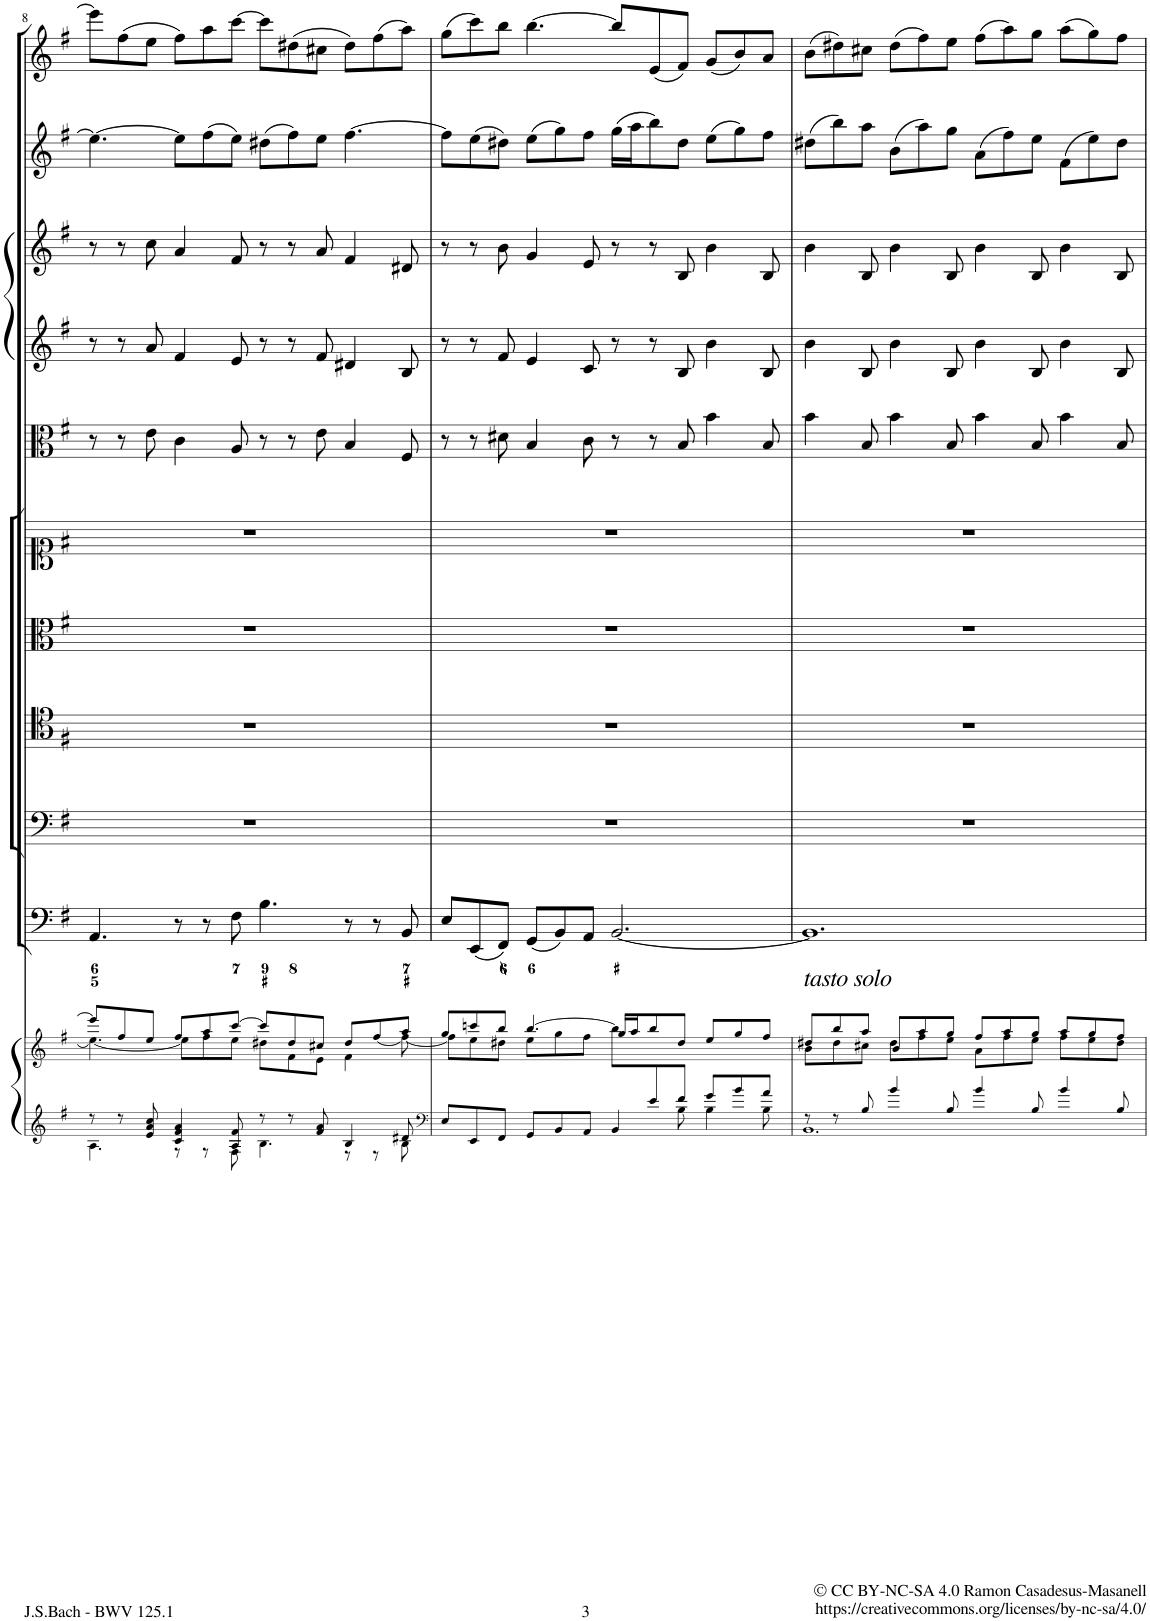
**kern	**kern	**kern	**kern	**kern	**kern	**kern	**kern	**kern	**kern	**kern	**kern
*part11	*part11	*part10	*part9	*part8	*part7	*part6	*part5	*part4	*part3	*part2	*part1
*staff12	*staff11	*staff10	*staff9	*staff8	*staff7	*staff6	*staff5	*staff4	*staff3	*staff2	*staff1
*I"Piano reduction	*	*I"Continuo	*I"Basso	*I"Tenore	*I"Alto	*I"Soprano Corno col Soprano	*I"Viola	*I"Violino II	*I"Violino I	*I"Oboe	*I"Flauto traverso
*I'Pno	*	*	*	*	*	*	*I'Vla	*I'Vln	*I'Vln	*I'Ob	*I'Fl
!!LO:PB:g=z
*clefG2	*clefG2	*clefF4	*clefF4	*clefC4	*clefC3	*clefC1	*clefC3	*clefG2	*clefG2	*clefG2	*clefG2
*k[f#]	*k[f#]	*k[f#]	*k[f#]	*k[f#]	*k[f#]	*k[f#]	*k[f#]	*k[f#]	*k[f#]	*k[f#]	*k[f#]
*M12/8	*M12/8	*M12/8	*M12/8	*M12/8	*M12/8	*M12/8	*M12/8	*M12/8	*M12/8	*M12/8	*M12/8
=8	=8	=8	=8	=8	=8	=8	=8	=8	=8	=8	=8
*^	*^	*	*	*	*	*	*	*	*	*	*
8r	4.A\	8eee/L]	4.ee\_	4.AA/	1.r	1.r	1.r	1.r	8r	8r	8r	4.ee\_	8eee\L]
8r	.	8ff#/	.	.	.	.	.	.	8r	8r	8r	.	(8ff#\
8e/ 8a/ 8cc/	.	8ee/J	.	.	.	.	.	.	8e\	8a/	8cc\	.	8ee\J
4c/ 4f#/ 4a/	8r	8ff#/L	8ee\L]	8r	.	.	.	.	4c\	4f#/	4a/	8ee\L]	8ff#\L)
.	8r	8aa/	8ff#\	8r	.	.	.	.	.	.	.	(8ff#\	8aa\
8A/ 8f#/	8F#\	[8ccc/J	8ee\J	8F#\	.	.	.	.	8A/	8e/	8f#/	8ee\J)	[8ccc\J
8r	4.B\	8ccc/L]	8dd#X\L	4.B\	.	.	.	.	8r	8r	8r	(8dd#X\L	8ccc\L]
8r	.	8dd#/	8f#\	.	.	.	.	.	8r	8r	8r	8ff#\)	(8dd#X\
8f#/ 8a/	.	8cc#X/J	8e\J	.	.	.	.	.	8e\	8f#/	8a/	8ee\J	8cc#X\J
4B/	8r	8dd#/L	4f#\	8r	.	.	.	.	4B/	4d#X/	4f#/	[4.ff#\	8dd#\L)
.	8r	[<8ff#/	.	8r	.	.	.	.	.	.	.	.	(8ff#\
8d#X/	8B\	8aa/J	8ff#\_	8BB/	.	.	.	.	8F#/	8B/	8d#X/	.	8aa\J)
=9	=9	=9	=9	=9	=9	=9	=9	=9	=9	=9	=9	=9	=9
*clefF4	*	*	*	*	*	*	*	*	*	*	*	*	*
2..ryy	8E/L	8gg/L	8ff#\L]	8E/L	1.r	1.r	1.r	1.r	8r	8r	8r	8ff#\L]	(8gg\L
.	8EE/	8cccn/	8ee\	(8EE/	.	.	.	.	8r	8r	8r	(8ee\	8ccc\)
.	8FF#/J	8bb/J	8dd#X\J	8FF#/J)	.	.	.	.	8d#X\	8f#/	8b\	8dd#X\J)	8bb\J
.	8GG/L	[4.bb/	8ee\L	(8GG/L	.	.	.	.	4B/	4e/	4g/	(8ee\L	[4.bb\
.	8BB/	.	8gg\	8BB/)	.	.	.	.	.	.	.	8gg\)	.
.	8AA/J	.	8ff#\J	8AA/J	.	.	.	.	8c\	8c/	8e/	8ff#\J	.
.	4BB/	16gg/LL	8bb\L]	[2.BB/	.	.	.	.	8r	8r	8r	(16gg\LL	8bb/L]
.	.	16aa/J	.	.	.	.	.	.	.	.	.	16aa\J	.
8e/	.	8bb/	2ryy	.	.	.	.	.	8r	8r	8r	8bb\)	(8e/
8f#/J	8B\	8dd#/J	.	.	.	.	.	.	8B/	8B/	8B/	8dd#\J	8f#/J)
8g/L	4B\	8ee/L	.	.	.	.	.	.	4b\	4b\	4b\	(8ee\L	(8g/L
8b/	.	8gg/	.	.	.	.	.	.	.	.	.	8gg\)	8b/)
8a/J	8B\	8ff#/J	8ryy	.	.	.	.	.	8B/	8B/	8B/	8ff#\J	8a/J
=10	=10	=10	=10	=10	=10	=10	=10	=10	=10	=10	=10	=10	=10
!	!	!	!	!LO:TX:b:i:t=tasto solo	!	!	!	!	!	!	!	!	!
8r	1.BB	8dd#X/L	8b\L	1.BB]	1.r	1.r	1.r	1.r	4b\	4b\	4b\	(8dd#X\L	(8b\L
8r	.	8bb/	8dd#\	.	.	.	.	.	.	.	.	8bb\)	8dd#X\)
8B/	.	8aa/J	8cc#X\J	.	.	.	.	.	8B/	8B/	8B/	8aa\J	8cc#X\J
4b/	.	8b/L	8dd#\L	.	.	.	.	.	4b\	4b\	4b\	(8b\L	(8dd#\L
.	.	8aa/	8ff#\	.	.	.	.	.	.	.	.	8aa\)	8ff#\)
8B/	.	8gg/J	8ee\J	.	.	.	.	.	8B/	8B/	8B/	8gg\J	8ee\J
4b/	.	8ff#/L	8a\L	.	.	.	.	.	4b\	4b\	4b\	(8a\L	(8ff#\L
.	.	8aa/	8ff#\	.	.	.	.	.	.	.	.	8ff#\)	8aa\)
8B/	.	8gg/J	8ee\J	.	.	.	.	.	8B/	8B/	8B/	8ee\J	8gg\J
4b/	.	8aa/L	8ff#\L	.	.	.	.	.	4b\	4b\	4b\	(8f#\L	(8aa\L
.	.	8gg/	8ee\	.	.	.	.	.	.	.	.	8ee\)	8gg\)
8B/	.	8ff#/J	8dd#\J	.	.	.	.	.	8B/	8B/	8B/	8dd#\J	8ff#\J
*v	*v	*	*	*	*	*	*	*	*	*	*	*	*
*	*v	*v	*	*	*	*	*	*	*	*	*	*
=	=	=	=	=	=	=	=	=	=	=	=
*-	*-	*-	*-	*-	*-	*-	*-	*-	*-	*-	*-
